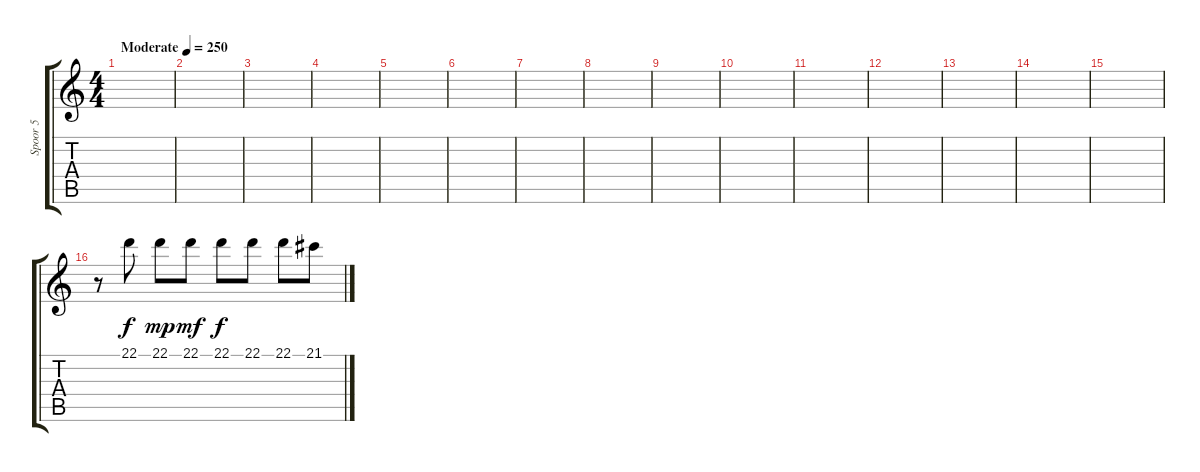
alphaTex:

\track ("Spoor 5" "Spoor 5") {instrument piccolo}
\staff {score tabs}
\tuning (E4 B3 G3 D3 A2 E2) {hide}
\ts (4 4)
\tempo (250 "Moderate")
\clef g2
\ks c
|
|
|
|
|
|
|
|
|
|
|
|
|
|
|
r.8 22.1.8 22.1.8{dy mp} 22.1.8{dy mf} 22.1.8{dy f} 22.1.8 22.1.8 21.1.8
